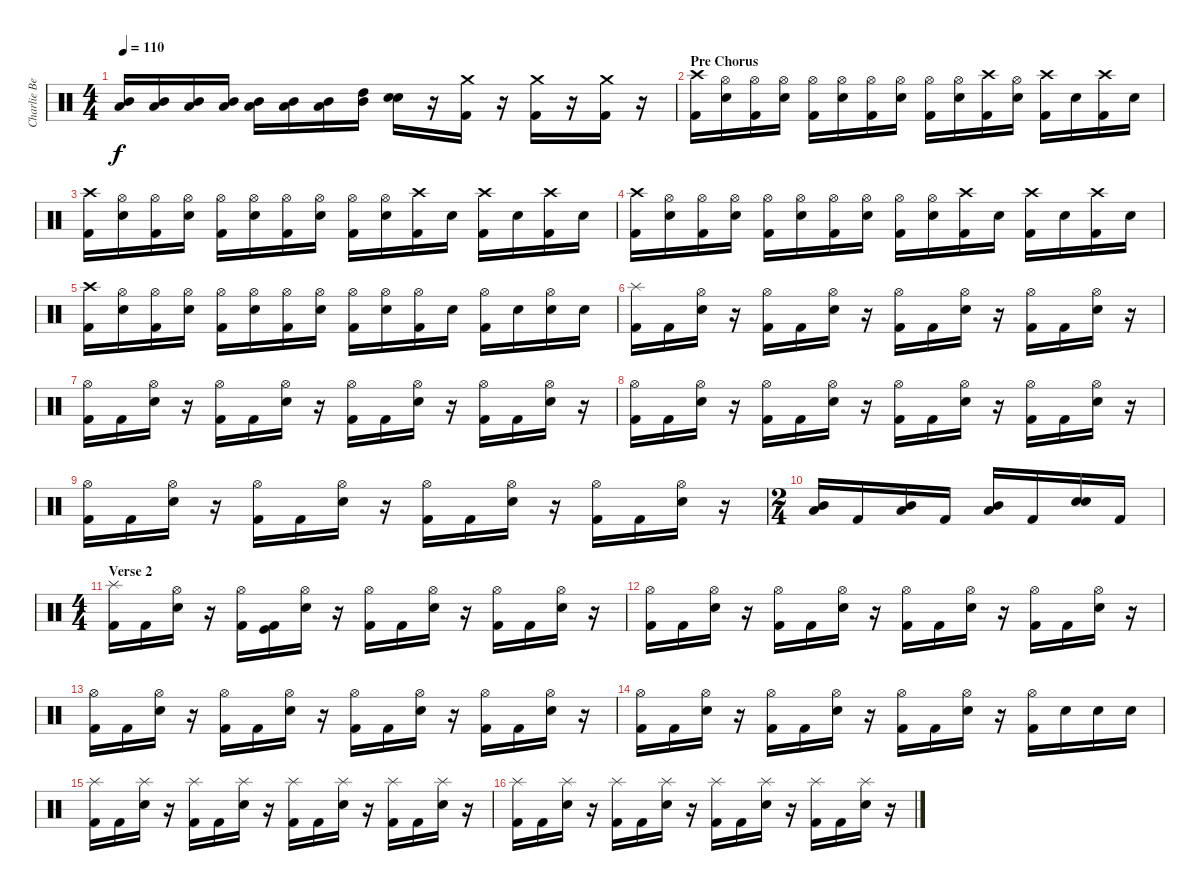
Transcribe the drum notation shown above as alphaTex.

\track ("Charlie Benante" "Charlie Be") {instrument percussion}
\staff {score}
\articulation defaults
\ts (4 4)
\tempo 110
\clef neutral
\ks c
("Low Tom (hit)" "Mid Tom (hit)").16{dy f} ("Low Tom (hit)" "Mid Tom (hit)").16 ("Low Tom (hit)" "Mid Tom (hit)").16 ("Low Tom (hit)" "Mid Tom (hit)").16 ("Low Tom (hit)" "Mid Tom (hit)").16 ("Low Tom (hit)" "Mid Tom (hit)").16 ("Low Tom (hit)" "Mid Tom (hit)").16 ("Mid Tom (hit)" "High Tom (hit)").16 ("Electric Snare (hit)" "Snare (hit) 2").16 r.16 ("Crash medium (hit)" "Kick (hit) 2").16 r.16 ("Crash medium (hit)" "Kick (hit) 2").16 r.16 ("Crash medium (hit)" "Kick (hit) 2").16 r.16 |
\section ("" "Pre Chorus")
("Crash high (hit)" "Kick (hit) 2").16 ("Hi-Hat (open)" "Electric Snare (hit)").16 ("Hi-Hat (open)" "Kick (hit) 2").16 ("Hi-Hat (open)" "Electric Snare (hit)").16 ("Hi-Hat (open)" "Kick (hit) 2").16 ("Hi-Hat (open)" "Electric Snare (hit)").16 ("Hi-Hat (open)" "Kick (hit) 2").16 ("Hi-Hat (open)" "Electric Snare (hit)").16 ("Hi-Hat (open)" "Kick (hit) 2").16 ("Hi-Hat (open)" "Electric Snare (hit)").16 ("Crash high (hit)" "Kick (hit) 2").16 ("Hi-Hat (open)" "Electric Snare (hit)").16 ("Crash high (hit)" "Kick (hit) 2").16 "Electric Snare (hit)".16 ("Crash high (hit)" "Kick (hit) 2").16 "Electric Snare (hit)".16 |
("Crash high (hit)" "Kick (hit) 2").16 ("Hi-Hat (open)" "Electric Snare (hit)").16 ("Hi-Hat (open)" "Kick (hit) 2").16 ("Hi-Hat (open)" "Electric Snare (hit)").16 ("Hi-Hat (open)" "Kick (hit) 2").16 ("Hi-Hat (open)" "Electric Snare (hit)").16 ("Hi-Hat (open)" "Kick (hit) 2").16 ("Hi-Hat (open)" "Electric Snare (hit)").16 ("Hi-Hat (open)" "Kick (hit) 2").16 ("Hi-Hat (open)" "Electric Snare (hit)").16 ("Crash high (hit)" "Kick (hit) 2").16 "Electric Snare (hit)".16 ("Crash high (hit)" "Kick (hit) 2").16 "Electric Snare (hit)".16 ("Crash high (hit)" "Kick (hit) 2").16 "Electric Snare (hit)".16 |
("Crash high (hit)" "Kick (hit) 2").16 ("Hi-Hat (open)" "Electric Snare (hit)").16 ("Hi-Hat (open)" "Kick (hit) 2").16 ("Hi-Hat (open)" "Electric Snare (hit)").16 ("Hi-Hat (open)" "Kick (hit) 2").16 ("Hi-Hat (open)" "Electric Snare (hit)").16 ("Hi-Hat (open)" "Kick (hit) 2").16 ("Hi-Hat (open)" "Electric Snare (hit)").16 ("Hi-Hat (open)" "Kick (hit) 2").16 ("Hi-Hat (open)" "Electric Snare (hit)").16 ("Crash high (hit)" "Kick (hit) 2").16 "Electric Snare (hit)".16 ("Crash high (hit)" "Kick (hit) 2").16 "Electric Snare (hit)".16 ("Crash high (hit)" "Kick (hit) 2").16 "Electric Snare (hit)".16 |
("Crash high (hit)" "Kick (hit) 2").16 ("Hi-Hat (open)" "Electric Snare (hit)").16 ("Hi-Hat (open)" "Kick (hit) 2").16 ("Hi-Hat (open)" "Electric Snare (hit)").16 ("Hi-Hat (open)" "Kick (hit) 2").16 ("Hi-Hat (open)" "Electric Snare (hit)").16 ("Hi-Hat (open)" "Kick (hit) 2").16 ("Hi-Hat (open)" "Electric Snare (hit)").16 ("Hi-Hat (open)" "Kick (hit) 2").16 ("Hi-Hat (open)" "Electric Snare (hit)").16 ("Hi-Hat (open)" "Kick (hit) 2").16 "Electric Snare (hit)".16 ("Hi-Hat (open)" "Kick (hit) 2").16 "Electric Snare (hit)".16 ("Hi-Hat (open)" "Electric Snare (hit)").16 "Electric Snare (hit)".16 |
("Splash (hit)" "Kick (hit) 2").16 "Kick (hit) 2".16 ("Hi-Hat (open)" "Electric Snare (hit)").16 r.16 ("Hi-Hat (open)" "Kick (hit) 2").16 "Kick (hit) 2".16 ("Hi-Hat (open)" "Electric Snare (hit)").16 r.16 ("Hi-Hat (open)" "Kick (hit) 2").16 "Kick (hit) 2".16 ("Hi-Hat (open)" "Electric Snare (hit)").16 r.16 ("Hi-Hat (open)" "Kick (hit) 2").16 "Kick (hit) 2".16 ("Hi-Hat (open)" "Electric Snare (hit)").16 r.16 |
("Hi-Hat (open)" "Kick (hit) 2").16 "Kick (hit) 2".16 ("Hi-Hat (open)" "Electric Snare (hit)").16 r.16 ("Hi-Hat (open)" "Kick (hit) 2").16 "Kick (hit) 2".16 ("Hi-Hat (open)" "Electric Snare (hit)").16 r.16 ("Hi-Hat (open)" "Kick (hit) 2").16 "Kick (hit) 2".16 ("Hi-Hat (open)" "Electric Snare (hit)").16 r.16 ("Hi-Hat (open)" "Kick (hit) 2").16 "Kick (hit) 2".16 ("Hi-Hat (open)" "Electric Snare (hit)").16 r.16 |
("Hi-Hat (open)" "Kick (hit) 2").16 "Kick (hit) 2".16 ("Hi-Hat (open)" "Electric Snare (hit)").16 r.16 ("Hi-Hat (open)" "Kick (hit) 2").16 "Kick (hit) 2".16 ("Hi-Hat (open)" "Electric Snare (hit)").16 r.16 ("Hi-Hat (open)" "Kick (hit) 2").16 "Kick (hit) 2".16 ("Hi-Hat (open)" "Electric Snare (hit)").16 r.16 ("Hi-Hat (open)" "Kick (hit) 2").16 "Kick (hit) 2".16 ("Hi-Hat (open)" "Electric Snare (hit)").16 r.16 |
("Hi-Hat (open)" "Kick (hit) 2").16 "Kick (hit) 2".16 ("Hi-Hat (open)" "Electric Snare (hit)").16 r.16 ("Hi-Hat (open)" "Kick (hit) 2").16 "Kick (hit) 2".16 ("Hi-Hat (open)" "Electric Snare (hit)").16 r.16 ("Hi-Hat (open)" "Kick (hit) 2").16 "Kick (hit) 2".16 ("Hi-Hat (open)" "Electric Snare (hit)").16 r.16 ("Hi-Hat (open)" "Kick (hit) 2").16 "Kick (hit) 2".16 ("Hi-Hat (open)" "Electric Snare (hit)").16 r.16 |
\ts (2 4)
("Low Tom (hit)" "Mid Tom (hit)").16 "Kick (hit) 2".16 ("Low Tom (hit)" "Mid Tom (hit)").16 "Kick (hit) 2".16 ("Low Tom (hit)" "Mid Tom (hit)").16 "Kick (hit) 2".16 ("Snare (hit) 2" "Electric Snare (hit)").16 "Kick (hit) 2".16 |
\ts (4 4)
\section ("" "Verse 2")
("Splash (hit)" "Kick (hit) 2").16 "Kick (hit) 2".16 ("Hi-Hat (open)" "Electric Snare (hit)").16 r.16 ("Hi-Hat (open)" "Kick (hit) 2").16 ("Kick (hit)" "Kick (hit) 2").16 ("Hi-Hat (open)" "Electric Snare (hit)").16 r.16 ("Hi-Hat (open)" "Kick (hit) 2").16 "Kick (hit) 2".16 ("Hi-Hat (open)" "Electric Snare (hit)").16 r.16 ("Hi-Hat (open)" "Kick (hit) 2").16 "Kick (hit) 2".16 ("Hi-Hat (open)" "Electric Snare (hit)").16 r.16 |
("Hi-Hat (open)" "Kick (hit) 2").16 "Kick (hit) 2".16 ("Hi-Hat (open)" "Electric Snare (hit)").16 r.16 ("Hi-Hat (open)" "Kick (hit) 2").16 "Kick (hit) 2".16 ("Hi-Hat (open)" "Electric Snare (hit)").16 r.16 ("Hi-Hat (open)" "Kick (hit) 2").16 "Kick (hit) 2".16 ("Hi-Hat (open)" "Electric Snare (hit)").16 r.16 ("Hi-Hat (open)" "Kick (hit) 2").16 "Kick (hit) 2".16 ("Hi-Hat (open)" "Electric Snare (hit)").16 r.16 |
("Hi-Hat (open)" "Kick (hit) 2").16 "Kick (hit) 2".16 ("Hi-Hat (open)" "Electric Snare (hit)").16 r.16 ("Hi-Hat (open)" "Kick (hit) 2").16 "Kick (hit) 2".16 ("Hi-Hat (open)" "Electric Snare (hit)").16 r.16 ("Hi-Hat (open)" "Kick (hit) 2").16 "Kick (hit) 2".16 ("Hi-Hat (open)" "Electric Snare (hit)").16 r.16 ("Hi-Hat (open)" "Kick (hit) 2").16 "Kick (hit) 2".16 ("Hi-Hat (open)" "Electric Snare (hit)").16 r.16 |
("Hi-Hat (open)" "Kick (hit) 2").16 "Kick (hit) 2".16 ("Hi-Hat (open)" "Electric Snare (hit)").16 r.16 ("Hi-Hat (open)" "Kick (hit) 2").16 "Kick (hit) 2".16 ("Hi-Hat (open)" "Electric Snare (hit)").16 r.16 ("Hi-Hat (open)" "Kick (hit) 2").16 "Kick (hit) 2".16 ("Hi-Hat (open)" "Electric Snare (hit)").16 r.16 ("Hi-Hat (open)" "Kick (hit) 2").16 "Electric Snare (hit)".16 "Snare (hit) 2".16 "Electric Snare (hit)".16 |
("Splash (hit)" "Kick (hit) 2").16 "Kick (hit) 2".16 ("Splash (hit)" "Electric Snare (hit)").16 r.16 ("Splash (hit)" "Kick (hit) 2").16 "Kick (hit) 2".16 ("Splash (hit)" "Electric Snare (hit)").16 r.16 ("Splash (hit)" "Kick (hit) 2").16 "Kick (hit) 2".16 ("Splash (hit)" "Electric Snare (hit)").16 r.16 ("Splash (hit)" "Kick (hit) 2").16 "Kick (hit) 2".16 ("Splash (hit)" "Electric Snare (hit)").16 r.16 |
("Splash (hit)" "Kick (hit) 2").16 "Kick (hit) 2".16 ("Splash (hit)" "Electric Snare (hit)").16 r.16 ("Splash (hit)" "Kick (hit) 2").16 "Kick (hit) 2".16 ("Splash (hit)" "Electric Snare (hit)").16 r.16 ("Splash (hit)" "Kick (hit) 2").16 "Kick (hit) 2".16 ("Splash (hit)" "Electric Snare (hit)").16 r.16 ("Splash (hit)" "Kick (hit) 2").16 "Kick (hit) 2".16 ("Splash (hit)" "Electric Snare (hit)").16 r.16
